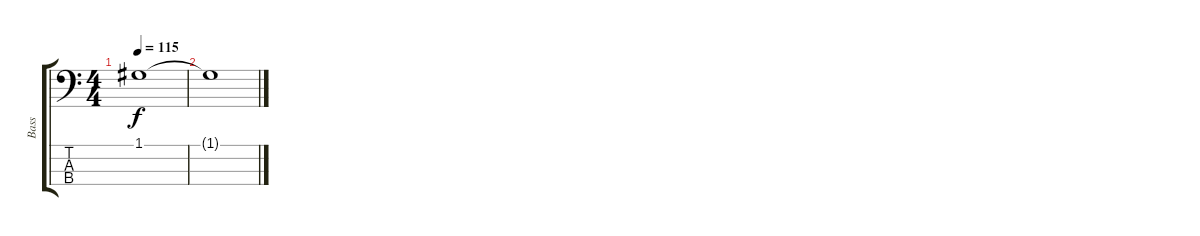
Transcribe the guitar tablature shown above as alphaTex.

\track ("Bass" "Bass") {instrument electricbasspick}
\staff {score tabs}
\tuning (G2 D2 A1 E1) {hide}
\ts (4 4)
\tempo 115
\clef f4
\ks c
1.1.1{dy f} |
1.1{t}.1
